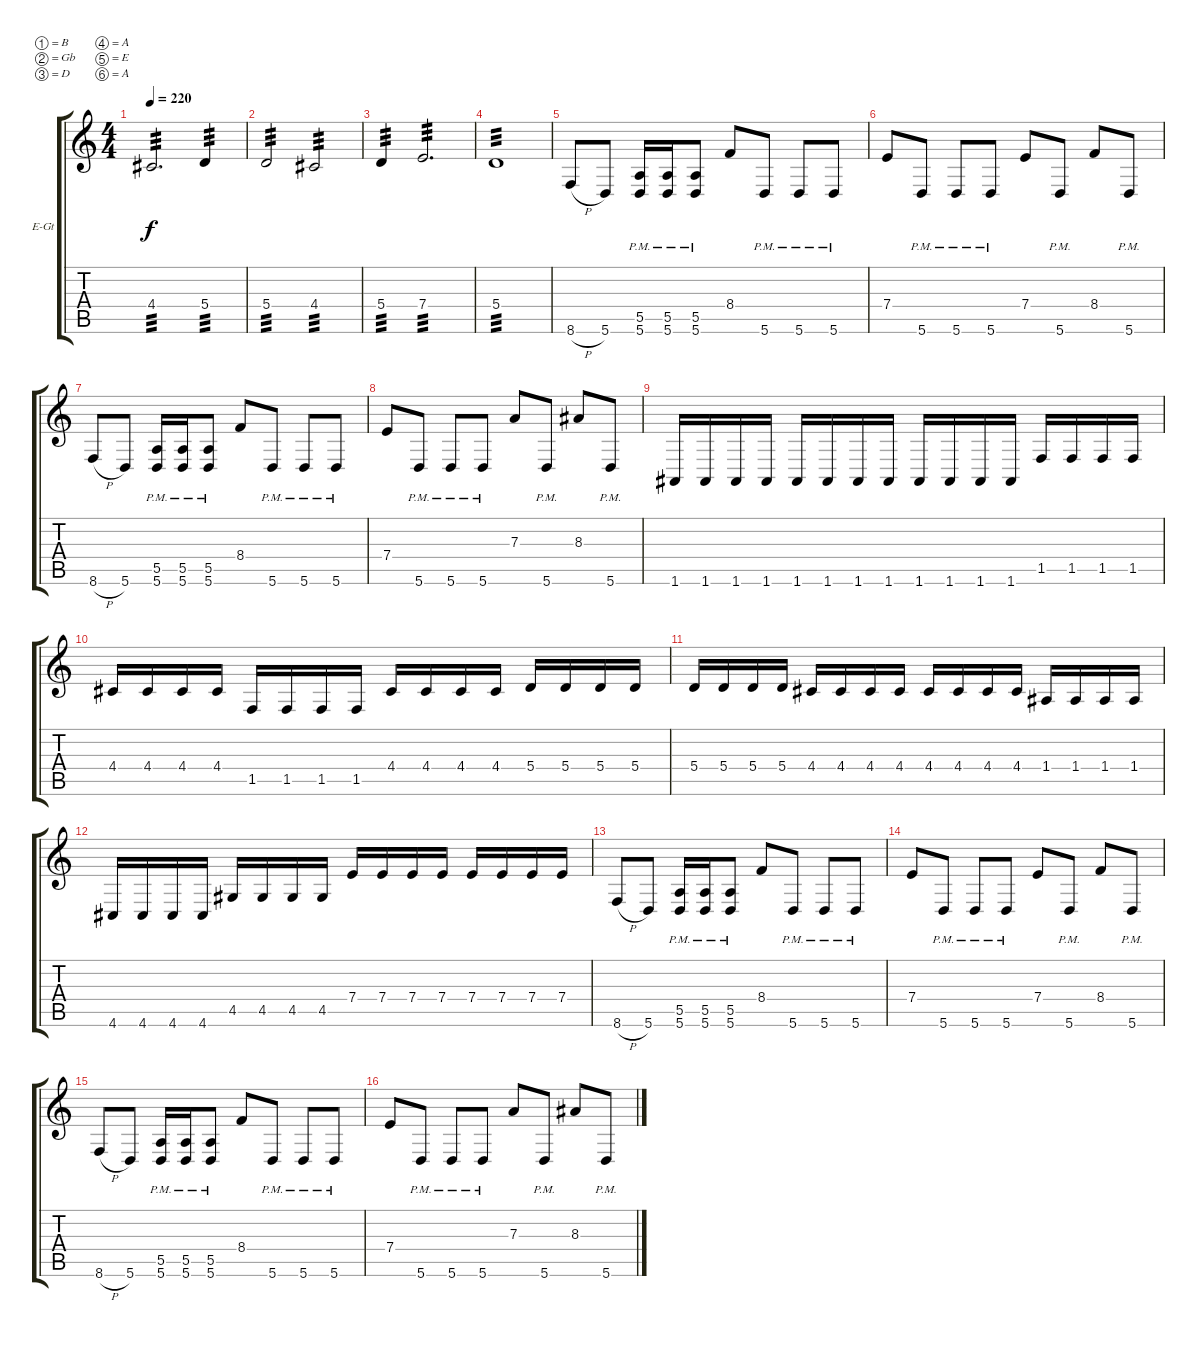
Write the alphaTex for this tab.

\defaultSystemsLayout 4
\bracketExtendMode groupsimilarinstruments
\firstSystemTrackNameOrientation horizontal
\otherSystemsTrackNameOrientation horizontal
\track ("Electric Guitar" "E-Gt") {instrument distortionguitar}
\staff {score tabs}
\tuning (B3 Gb3 D3 A2 E2 A1)
\ts (4 4)
\tempo 220
\clef g2
\scale
0.333333
\ks c
4.4.2{d tp 3 dy f} 5.4.4{tp 3} |
\scale
0.333333 5.4.2{tp 3} 4.4.2{tp 3} |
\scale
0.333333 5.4.4{tp 3} 7.4.2{d tp 3} |
\scale
0.333333 5.4.1{tp 3} |
\scale
0.333333 8.6{h}.8 5.6.8 (5.5{pm} 5.6{pm}).16 (5.5{pm} 5.6{pm}).16 (5.5{pm} 5.6{pm}).8 8.4.8 5.6{pm}.8 5.6{pm}.8 5.6{pm}.8 |
\scale
0.333333 7.4.8 5.6{pm}.8 5.6{pm}.8 5.6{pm}.8 7.4.8 5.6{pm}.8 8.4.8 5.6{pm}.8 |
\scale
0.333333 8.6{h}.8 5.6.8 (5.5{pm} 5.6{pm}).16 (5.5{pm} 5.6{pm}).16 (5.5{pm} 5.6{pm}).8 8.4.8 5.6{pm}.8 5.6{pm}.8 5.6{pm}.8 |
\scale
0.333333 7.4.8 5.6{pm}.8 5.6{pm}.8 5.6{pm}.8 7.3.8 5.6{pm}.8 8.3.8 5.6{pm}.8 |
\scale
0.333333 1.6.16 1.6.16 1.6.16 1.6.16 1.6.16 1.6.16 1.6.16 1.6.16 1.6.16 1.6.16 1.6.16 1.6.16 1.5.16 1.5.16 1.5.16 1.5.16 |
\scale
0.333333 4.4.16 4.4.16 4.4.16 4.4.16 1.5.16 1.5.16 1.5.16 1.5.16 4.4.16 4.4.16 4.4.16 4.4.16 5.4.16 5.4.16 5.4.16 5.4.16 |
\scale
0.333333 5.4.16 5.4.16 5.4.16 5.4.16 4.4.16 4.4.16 4.4.16 4.4.16 4.4.16 4.4.16 4.4.16 4.4.16 1.4.16 1.4.16 1.4.16 1.4.16 |
\scale
0.333333 4.6.16 4.6.16 4.6.16 4.6.16 4.5.16 4.5.16 4.5.16 4.5.16 7.4.16 7.4.16 7.4.16 7.4.16 7.4.16 7.4.16 7.4.16 7.4.16 |
\scale
0.333333 8.6{h}.8 5.6.8 (5.5{pm} 5.6{pm}).16 (5.5{pm} 5.6{pm}).16 (5.5{pm} 5.6{pm}).8 8.4.8 5.6{pm}.8 5.6{pm}.8 5.6{pm}.8 |
\scale
0.333333 7.4.8 5.6{pm}.8 5.6{pm}.8 5.6{pm}.8 7.4.8 5.6{pm}.8 8.4.8 5.6{pm}.8 |
\scale
0.333333 8.6{h}.8 5.6.8 (5.5{pm} 5.6{pm}).16 (5.5{pm} 5.6{pm}).16 (5.5{pm} 5.6{pm}).8 8.4.8 5.6{pm}.8 5.6{pm}.8 5.6{pm}.8 |
\scale
0.333333 7.4.8 5.6{pm}.8 5.6{pm}.8 5.6{pm}.8 7.3.8 5.6{pm}.8 8.3.8 5.6{pm}.8
